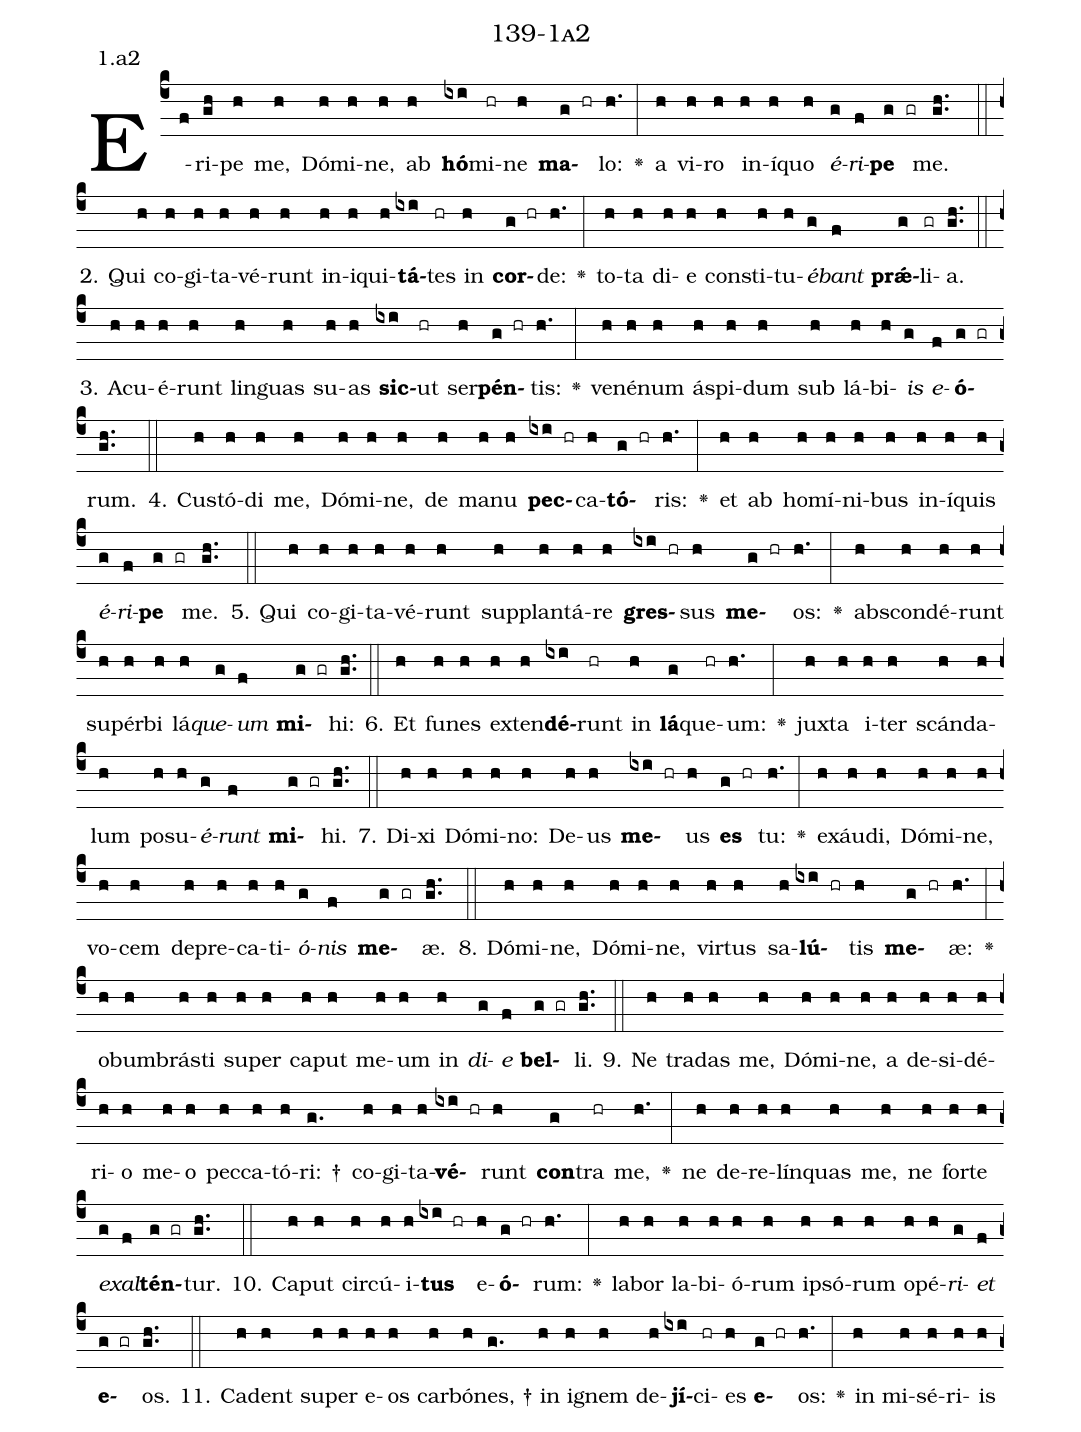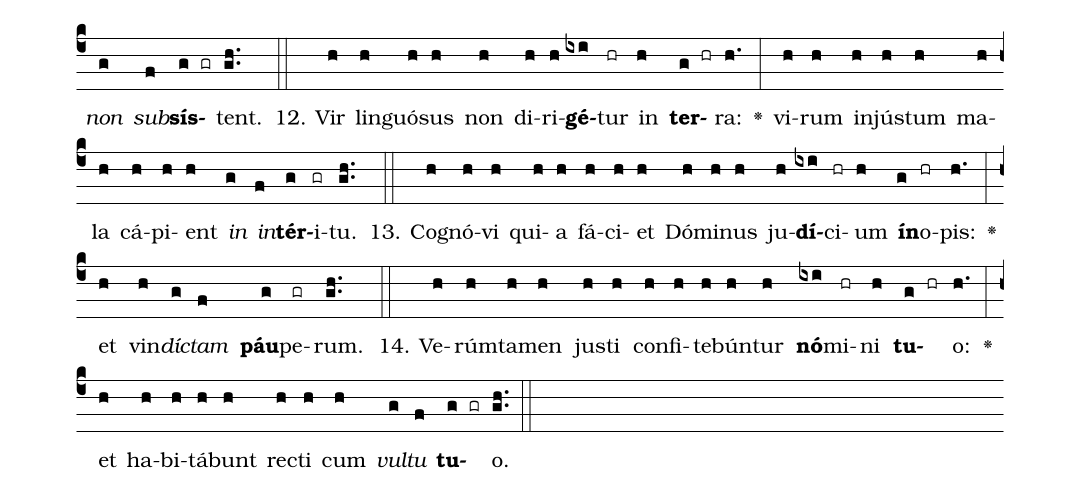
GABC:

name: 139-1a2;
annotation: 1.a2;
%%
(c4)E(f)ri(gh)pe(h) me,(h) Dó(h)mi(h)ne,(h) ab(h) <b>hó</b>(ixi)mi(hr)ne(h) <b>ma</b>(g hr)lo:(h.) <v>\greheightstar</v>(:) a(h) vi(h)ro(h) in(h)í(h)quo(h) <i>é</i>(g)<i>ri</i>(f)<b>pe</b>(g gr) me.(gh..) (::)
2. Qui(h) co(h)gi(h)ta(h)vé(h)runt(h) in(h)i(h)qui(h)<b>tá</b>(ixi)tes(hr) in(h) <b>cor</b>(g hr)de:(h.) <v>\greheightstar</v>(:) to(h)ta(h) di(h)e(h) con(h)sti(h)tu(h)<i>é</i>(g)<i>bant</i>(f) <b>prǽ</b>(g)li(gr)a.(gh..) (::)
3. A(h)cu(h)é(h)runt(h) lin(h)guas(h) su(h)as(h) <b>sic</b>(ixi)ut(hr) ser(h)<b>pén</b>(g hr)tis:(h.) <v>\greheightstar</v>(:) ve(h)né(h)num(h) ás(h)pi(h)dum(h) sub(h) lá(h)bi(h)<i>is</i>(g) <i>e</i>(f)<b>ó</b>(g gr)rum.(gh..) (::)
4. Cus(h)tó(h)di(h) me,(h) Dó(h)mi(h)ne,(h) de(h) ma(h)nu(h) <b>pec</b>(ixi hr)ca(h)<b>tó</b>(g hr)ris:(h.) <v>\greheightstar</v>(:) et(h) ab(h) ho(h)mí(h)ni(h)bus(h) in(h)í(h)quis(h) <i>é</i>(g)<i>ri</i>(f)<b>pe</b>(g gr) me.(gh..) (::)
5. Qui(h) co(h)gi(h)ta(h)vé(h)runt(h) sup(h)plan(h)tá(h)re(h) <b>gres</b>(ixi hr)sus(h) <b>me</b>(g hr)os:(h.) <v>\greheightstar</v>(:) abs(h)con(h)dé(h)runt(h) su(h)pér(h)bi(h) lá(h)<i>que</i>(g)<i>um</i>(f) <b>mi</b>(g gr)hi:(gh..) (::)
6. Et(h) fu(h)nes(h) ex(h)ten(h)<b>dé</b>(ixi)runt(hr) in(h) <b>lá</b>(g)que(hr)um:(h.) <v>\greheightstar</v>(:) jux(h)ta(h) i(h)ter(h) scán(h)da(h)lum(h) po(h)su(h)<i>é</i>(g)<i>runt</i>(f) <b>mi</b>(g gr)hi.(gh..) (::)
7. Di(h)xi(h) Dó(h)mi(h)no:(h) De(h)us(h) <b>me</b>(ixi hr)us(h) <b>es</b>(g hr) tu:(h.) <v>\greheightstar</v>(:) ex(h)áu(h)di,(h) Dó(h)mi(h)ne,(h) vo(h)cem(h) de(h)pre(h)ca(h)ti(h)<i>ó</i>(g)<i>nis</i>(f) <b>me</b>(g gr)æ.(gh..) (::)
8. Dó(h)mi(h)ne,(h) Dó(h)mi(h)ne,(h) vir(h)tus(h) sa(h)<b>lú</b>(ixi hr)tis(h) <b>me</b>(g hr)æ:(h.) <v>\greheightstar</v>(:) ob(h)um(h)brás(h)ti(h) su(h)per(h) ca(h)put(h) me(h)um(h) in(h) <i>di</i>(g)<i>e</i>(f) <b>bel</b>(g gr)li.(gh..) (::)
9. Ne(h) tra(h)das(h) me,(h) Dó(h)mi(h)ne,(h) a(h) de(h)si(h)dé(h)ri(h)o(h) me(h)o(h) pec(h)ca(h)tó(h)ri: †(g.) co(h)gi(h)ta(h)<b>vé</b>(ixi hr)runt(h) <b>con</b>(g)tra(hr) me,(h.) <v>\greheightstar</v>(:) ne(h) de(h)re(h)lín(h)quas(h) me,(h) ne(h) for(h)te(h) <i>ex</i>(g)<i>al</i>(f)<b>tén</b>(g gr)tur.(gh..) (::)
10. Ca(h)put(h) cir(h)cú(h)i(h)<b>tus</b>(ixi hr) e(h)<b>ó</b>(g hr)rum:(h.) <v>\greheightstar</v>(:) la(h)bor(h) la(h)bi(h)ó(h)rum(h) ip(h)só(h)rum(h) o(h)pé(h)<i>ri</i>(g)<i>et</i>(f) <b>e</b>(g gr)os.(gh..) (::)
11. Ca(h)dent(h) su(h)per(h) e(h)os(h) car(h)bó(h)nes, †(g.) in(h) i(h)gnem(h) de(h)<b>jí</b>(ixi)ci(hr)es(h) <b>e</b>(g hr)os:(h.) <v>\greheightstar</v>(:) in(h) mi(h)sé(h)ri(h)is(h) <i>non</i>(g) <i>sub</i>(f)<b>sís</b>(g gr)tent.(gh..) (::)
12. Vir(h) lin(h)guó(h)sus(h) non(h) di(h)ri(h)<b>gé</b>(ixi)tur(hr) in(h) <b>ter</b>(g hr)ra:(h.) <v>\greheightstar</v>(:) vi(h)rum(h) in(h)jús(h)tum(h) ma(h)la(h) cá(h)pi(h)ent(h) <i>in</i>(g) <i>in</i>(f)<b>tér</b>(g)i(gr)tu.(gh..) (::)
13. Co(h)gnó(h)vi(h) qui(h)a(h) fá(h)ci(h)et(h) Dó(h)mi(h)nus(h) ju(h)<b>dí</b>(ixi)ci(hr)um(h) <b>ín</b>(g)o(hr)pis:(h.) <v>\greheightstar</v>(:) et(h) vin(h)<i>díc</i>(g)<i>tam</i>(f) <b>páu</b>(g)pe(gr)rum.(gh..) (::)
14. Ve(h)rúm(h)ta(h)men(h) jus(h)ti(h) con(h)fi(h)te(h)bún(h)tur(h) <b>nó</b>(ixi)mi(hr)ni(h) <b>tu</b>(g hr)o:(h.) <v>\greheightstar</v>(:) et(h) ha(h)bi(h)tá(h)bunt(h) rec(h)ti(h) cum(h) <i>vul</i>(g)<i>tu</i>(f) <b>tu</b>(g gr)o.(gh..) (::)
